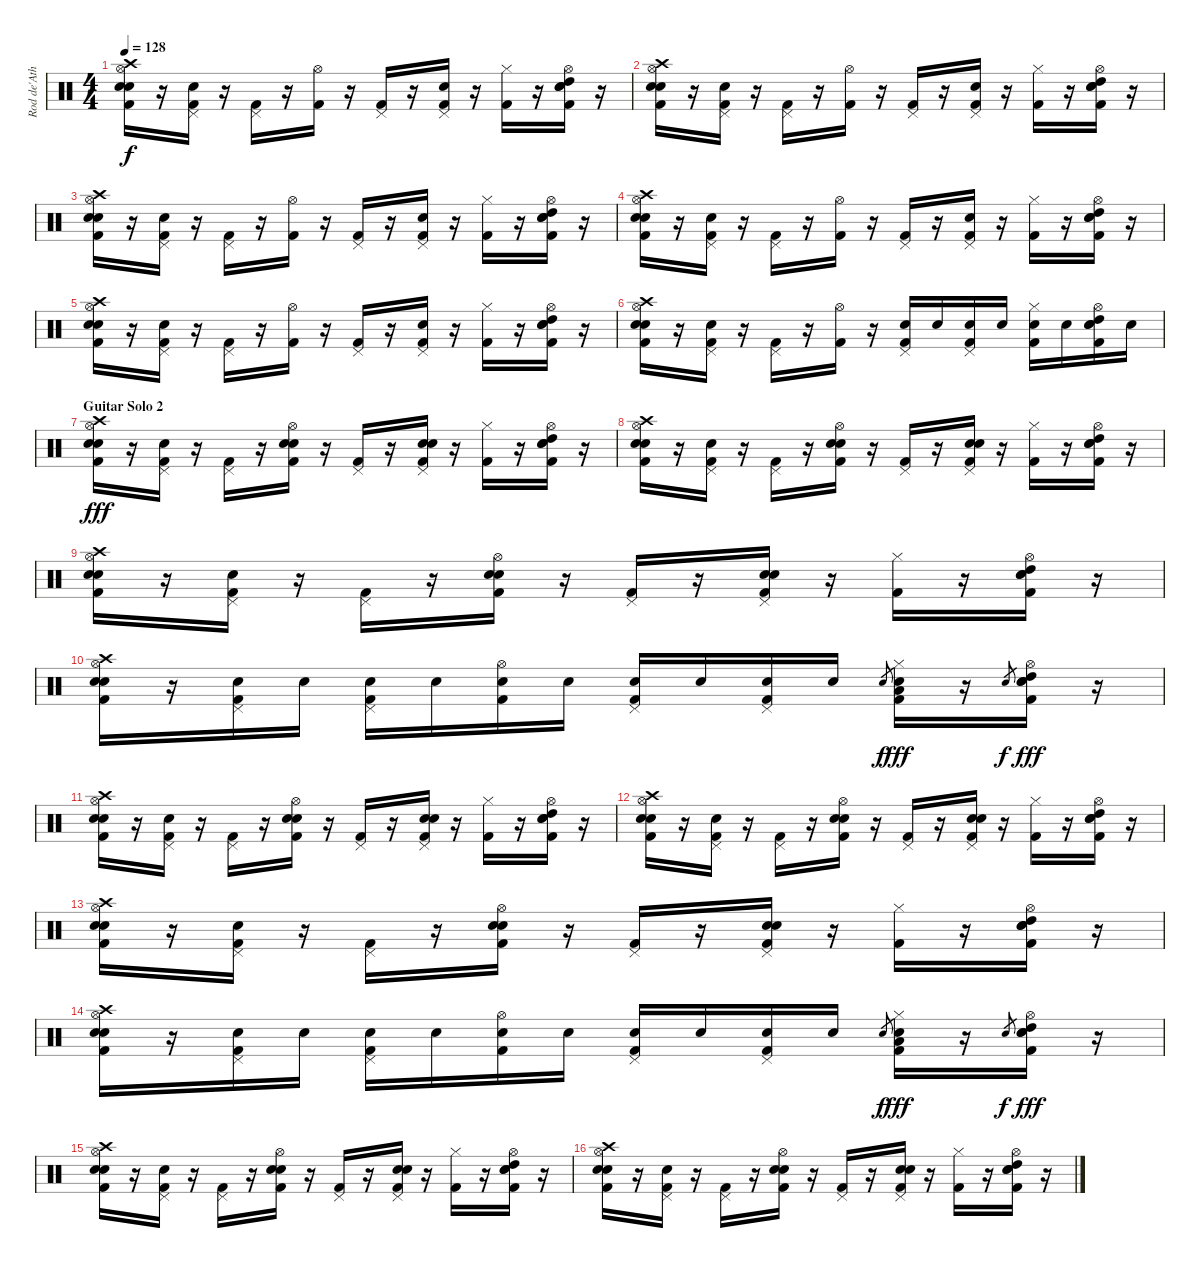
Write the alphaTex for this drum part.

\track ("Rod de'Ath" "Rod de'Ath") {instrument percussion}
\staff {score}
\articulation defaults
\ts (4 4)
\tempo 128
\clef neutral
\ks c
("Crash high (hit)" "Hi-Hat (open)" "Snare (hit) 2" "Snare (hit) 2" "Kick (hit) 2").16{dy f} r.16 ("Pedal Hi-Hat (hit)" "Snare (hit) 2" "Kick (hit) 2").16 r.16 ("Pedal Hi-Hat (hit)" "Kick (hit) 2").16 r.16 ("Hi-Hat (open)" "Kick (hit) 2").16 r.16 ("Pedal Hi-Hat (hit)" "Kick (hit) 2").16 r.16 ("Pedal Hi-Hat (hit)" "Snare (hit) 2" "Kick (hit) 2").16 r.16 ("Hi-Hat (closed)" "Kick (hit) 2").16 r.16 ("Hi-Hat (open)" "Snare (hit) 2" "Snare (hit) 2" "High Tom (hit)" "Kick (hit) 2").16 r.16 |
("Crash high (hit)" "Hi-Hat (open)" "Snare (hit) 2" "Snare (hit) 2" "Kick (hit) 2").16 r.16 ("Pedal Hi-Hat (hit)" "Snare (hit) 2" "Kick (hit) 2").16 r.16 ("Pedal Hi-Hat (hit)" "Kick (hit) 2").16 r.16 ("Hi-Hat (open)" "Kick (hit) 2").16 r.16 ("Pedal Hi-Hat (hit)" "Kick (hit) 2").16 r.16 ("Pedal Hi-Hat (hit)" "Snare (hit) 2" "Kick (hit) 2").16 r.16 ("Hi-Hat (closed)" "Kick (hit) 2").16 r.16 ("Hi-Hat (open)" "Snare (hit) 2" "Snare (hit) 2" "High Tom (hit)" "Kick (hit) 2").16 r.16 |
("Crash high (hit)" "Hi-Hat (open)" "Snare (hit) 2" "Snare (hit) 2" "Kick (hit) 2").16 r.16 ("Pedal Hi-Hat (hit)" "Snare (hit) 2" "Kick (hit) 2").16 r.16 ("Pedal Hi-Hat (hit)" "Kick (hit) 2").16 r.16 ("Hi-Hat (open)" "Kick (hit) 2").16 r.16 ("Pedal Hi-Hat (hit)" "Kick (hit) 2").16 r.16 ("Pedal Hi-Hat (hit)" "Snare (hit) 2" "Kick (hit) 2").16 r.16 ("Hi-Hat (closed)" "Kick (hit) 2").16 r.16 ("Hi-Hat (open)" "Snare (hit) 2" "Snare (hit) 2" "High Tom (hit)" "Kick (hit) 2").16 r.16 |
("Crash high (hit)" "Hi-Hat (open)" "Snare (hit) 2" "Snare (hit) 2" "Kick (hit) 2").16 r.16 ("Pedal Hi-Hat (hit)" "Snare (hit) 2" "Kick (hit) 2").16 r.16 ("Pedal Hi-Hat (hit)" "Kick (hit) 2").16 r.16 ("Hi-Hat (open)" "Kick (hit) 2").16 r.16 ("Pedal Hi-Hat (hit)" "Kick (hit) 2").16 r.16 ("Pedal Hi-Hat (hit)" "Snare (hit) 2" "Kick (hit) 2").16 r.16 ("Hi-Hat (closed)" "Kick (hit) 2").16 r.16 ("Hi-Hat (open)" "Snare (hit) 2" "Snare (hit) 2" "High Tom (hit)" "Kick (hit) 2").16 r.16 |
("Crash high (hit)" "Hi-Hat (open)" "Snare (hit) 2" "Snare (hit) 2" "Kick (hit) 2").16 r.16 ("Pedal Hi-Hat (hit)" "Snare (hit) 2" "Kick (hit) 2").16 r.16 ("Pedal Hi-Hat (hit)" "Kick (hit) 2").16 r.16 ("Hi-Hat (open)" "Kick (hit) 2").16 r.16 ("Pedal Hi-Hat (hit)" "Kick (hit) 2").16 r.16 ("Pedal Hi-Hat (hit)" "Snare (hit) 2" "Kick (hit) 2").16 r.16 ("Hi-Hat (closed)" "Kick (hit) 2").16 r.16 ("Hi-Hat (open)" "Snare (hit) 2" "Snare (hit) 2" "High Tom (hit)" "Kick (hit) 2").16 r.16 |
("Crash high (hit)" "Hi-Hat (open)" "Snare (hit) 2" "Snare (hit) 2" "Kick (hit) 2").16 r.16 ("Pedal Hi-Hat (hit)" "Snare (hit) 2" "Kick (hit) 2").16 r.16 ("Pedal Hi-Hat (hit)" "Kick (hit) 2").16 r.16 ("Hi-Hat (open)" "Kick (hit) 2").16 r.16 ("Pedal Hi-Hat (hit)" "Electric Snare (hit)" "Kick (hit) 2").16 "Electric Snare (hit)".16 ("Pedal Hi-Hat (hit)" "Electric Snare (hit)" "Kick (hit) 2").16 "Electric Snare (hit)".16 ("Hi-Hat (closed)" "Electric Snare (hit)" "Kick (hit) 2").16 "Electric Snare (hit)".16 ("Hi-Hat (open)" "Snare (hit) 2" "Electric Snare (hit)" "High Tom (hit)" "Kick (hit) 2").16 "Electric Snare (hit)".16 |
\section ("" "Guitar Solo 2")
("Crash high (hit)" "Hi-Hat (open)" "Snare (hit) 2" "Snare (hit) 2" "Kick (hit) 2").16{dy fff} r.16 ("Pedal Hi-Hat (hit)" "Snare (hit) 2" "Kick (hit) 2").16 r.16 ("Pedal Hi-Hat (hit)" "Kick (hit) 2").16 r.16 ("Hi-Hat (open)" "Electric Snare (hit)" "Electric Snare (hit)" "Kick (hit) 2").16 r.16 ("Pedal Hi-Hat (hit)" "Kick (hit) 2").16 r.16 ("Pedal Hi-Hat (hit)" "Electric Snare (hit)" "Electric Snare (hit)" "Kick (hit) 2").16 r.16 ("Hi-Hat (closed)" "Kick (hit) 2").16 r.16 ("Hi-Hat (open)" "Snare (hit) 2" "Electric Snare (hit)" "High Tom (hit)" "Kick (hit) 2").16 r.16 |
("Crash high (hit)" "Hi-Hat (open)" "Snare (hit) 2" "Snare (hit) 2" "Kick (hit) 2").16 r.16 ("Pedal Hi-Hat (hit)" "Snare (hit) 2" "Kick (hit) 2").16 r.16 ("Pedal Hi-Hat (hit)" "Kick (hit) 2").16 r.16 ("Hi-Hat (open)" "Electric Snare (hit)" "Electric Snare (hit)" "Kick (hit) 2").16 r.16 ("Pedal Hi-Hat (hit)" "Kick (hit) 2").16 r.16 ("Pedal Hi-Hat (hit)" "Electric Snare (hit)" "Electric Snare (hit)" "Kick (hit) 2").16 r.16 ("Hi-Hat (closed)" "Kick (hit) 2").16 r.16 ("Hi-Hat (open)" "Snare (hit) 2" "Electric Snare (hit)" "High Tom (hit)" "Kick (hit) 2").16 r.16 |
("Crash high (hit)" "Hi-Hat (open)" "Snare (hit) 2" "Snare (hit) 2" "Kick (hit) 2").16 r.16 ("Pedal Hi-Hat (hit)" "Snare (hit) 2" "Kick (hit) 2").16 r.16 ("Pedal Hi-Hat (hit)" "Kick (hit) 2").16 r.16 ("Hi-Hat (open)" "Electric Snare (hit)" "Electric Snare (hit)" "Kick (hit) 2").16 r.16 ("Pedal Hi-Hat (hit)" "Kick (hit) 2").16 r.16 ("Pedal Hi-Hat (hit)" "Electric Snare (hit)" "Electric Snare (hit)" "Kick (hit) 2").16 r.16 ("Hi-Hat (closed)" "Kick (hit) 2").16 r.16 ("Hi-Hat (open)" "Snare (hit) 2" "Electric Snare (hit)" "High Tom (hit)" "Kick (hit) 2").16 r.16 |
("Crash high (hit)" "Hi-Hat (open)" "Snare (hit) 2" "Electric Snare (hit)" "Kick (hit) 2").16 r.16 ("Pedal Hi-Hat (hit)" "Electric Snare (hit)" "Kick (hit) 2").16 "Electric Snare (hit)".16 ("Pedal Hi-Hat (hit)" "Electric Snare (hit)" "Kick (hit) 2").16 "Electric Snare (hit)".16 ("Hi-Hat (open)" "Electric Snare (hit)" "Kick (hit) 2").16 "Electric Snare (hit)".16 ("Pedal Hi-Hat (hit)" "Snare (hit) 2" "Kick (hit) 2").16 "Snare (hit) 2".16 ("Pedal Hi-Hat (hit)" "Snare (hit) 2" "Kick (hit) 2").16 "Electric Snare (hit)".16 "Snare (hit) 2".8{gr dy f} ("Hi-Hat (closed)" "Snare (hit) 2" "Low Tom (hit)" "Kick (hit) 2").16{dy fff} r.16 "Electric Snare (hit)".8{gr dy f} ("Hi-Hat (open)" "Snare (hit) 2" "Electric Snare (hit)" "High Tom (hit)" "Kick (hit) 2").16{dy fff} r.16 |
("Crash high (hit)" "Hi-Hat (open)" "Snare (hit) 2" "Snare (hit) 2" "Kick (hit) 2").16 r.16 ("Pedal Hi-Hat (hit)" "Snare (hit) 2" "Kick (hit) 2").16 r.16 ("Pedal Hi-Hat (hit)" "Kick (hit) 2").16 r.16 ("Hi-Hat (open)" "Electric Snare (hit)" "Electric Snare (hit)" "Kick (hit) 2").16 r.16 ("Pedal Hi-Hat (hit)" "Kick (hit) 2").16 r.16 ("Pedal Hi-Hat (hit)" "Electric Snare (hit)" "Electric Snare (hit)" "Kick (hit) 2").16 r.16 ("Hi-Hat (closed)" "Kick (hit) 2").16 r.16 ("Hi-Hat (open)" "Snare (hit) 2" "Electric Snare (hit)" "High Tom (hit)" "Kick (hit) 2").16 r.16 |
("Crash high (hit)" "Hi-Hat (open)" "Snare (hit) 2" "Snare (hit) 2" "Kick (hit) 2").16 r.16 ("Pedal Hi-Hat (hit)" "Snare (hit) 2" "Kick (hit) 2").16 r.16 ("Pedal Hi-Hat (hit)" "Kick (hit) 2").16 r.16 ("Hi-Hat (open)" "Electric Snare (hit)" "Electric Snare (hit)" "Kick (hit) 2").16 r.16 ("Pedal Hi-Hat (hit)" "Kick (hit) 2").16 r.16 ("Pedal Hi-Hat (hit)" "Electric Snare (hit)" "Electric Snare (hit)" "Kick (hit) 2").16 r.16 ("Hi-Hat (closed)" "Kick (hit) 2").16 r.16 ("Hi-Hat (open)" "Snare (hit) 2" "Electric Snare (hit)" "High Tom (hit)" "Kick (hit) 2").16 r.16 |
("Crash high (hit)" "Hi-Hat (open)" "Snare (hit) 2" "Snare (hit) 2" "Kick (hit) 2").16 r.16 ("Pedal Hi-Hat (hit)" "Snare (hit) 2" "Kick (hit) 2").16 r.16 ("Pedal Hi-Hat (hit)" "Kick (hit) 2").16 r.16 ("Hi-Hat (open)" "Electric Snare (hit)" "Electric Snare (hit)" "Kick (hit) 2").16 r.16 ("Pedal Hi-Hat (hit)" "Kick (hit) 2").16 r.16 ("Pedal Hi-Hat (hit)" "Electric Snare (hit)" "Electric Snare (hit)" "Kick (hit) 2").16 r.16 ("Hi-Hat (closed)" "Kick (hit) 2").16 r.16 ("Hi-Hat (open)" "Snare (hit) 2" "Electric Snare (hit)" "High Tom (hit)" "Kick (hit) 2").16 r.16 |
("Crash high (hit)" "Hi-Hat (open)" "Snare (hit) 2" "Electric Snare (hit)" "Kick (hit) 2").16 r.16 ("Pedal Hi-Hat (hit)" "Electric Snare (hit)" "Kick (hit) 2").16 "Electric Snare (hit)".16 ("Pedal Hi-Hat (hit)" "Electric Snare (hit)" "Kick (hit) 2").16 "Electric Snare (hit)".16 ("Hi-Hat (open)" "Electric Snare (hit)" "Kick (hit) 2").16 "Electric Snare (hit)".16 ("Pedal Hi-Hat (hit)" "Snare (hit) 2" "Kick (hit) 2").16 "Snare (hit) 2".16 ("Pedal Hi-Hat (hit)" "Snare (hit) 2" "Kick (hit) 2").16 "Electric Snare (hit)".16 "Snare (hit) 2".8{gr dy f} ("Hi-Hat (closed)" "Snare (hit) 2" "Low Tom (hit)" "Kick (hit) 2").16{dy fff} r.16 "Electric Snare (hit)".8{gr dy f} ("Hi-Hat (open)" "Snare (hit) 2" "Electric Snare (hit)" "High Tom (hit)" "Kick (hit) 2").16{dy fff} r.16 |
("Crash high (hit)" "Hi-Hat (open)" "Snare (hit) 2" "Snare (hit) 2" "Kick (hit) 2").16 r.16 ("Pedal Hi-Hat (hit)" "Snare (hit) 2" "Kick (hit) 2").16 r.16 ("Pedal Hi-Hat (hit)" "Kick (hit) 2").16 r.16 ("Hi-Hat (open)" "Electric Snare (hit)" "Electric Snare (hit)" "Kick (hit) 2").16 r.16 ("Pedal Hi-Hat (hit)" "Kick (hit) 2").16 r.16 ("Pedal Hi-Hat (hit)" "Electric Snare (hit)" "Electric Snare (hit)" "Kick (hit) 2").16 r.16 ("Hi-Hat (closed)" "Kick (hit) 2").16 r.16 ("Hi-Hat (open)" "Snare (hit) 2" "Electric Snare (hit)" "High Tom (hit)" "Kick (hit) 2").16 r.16 |
("Crash high (hit)" "Hi-Hat (open)" "Snare (hit) 2" "Snare (hit) 2" "Kick (hit) 2").16 r.16 ("Pedal Hi-Hat (hit)" "Snare (hit) 2" "Kick (hit) 2").16 r.16 ("Pedal Hi-Hat (hit)" "Kick (hit) 2").16 r.16 ("Hi-Hat (open)" "Electric Snare (hit)" "Electric Snare (hit)" "Kick (hit) 2").16 r.16 ("Pedal Hi-Hat (hit)" "Kick (hit) 2").16 r.16 ("Pedal Hi-Hat (hit)" "Electric Snare (hit)" "Electric Snare (hit)" "Kick (hit) 2").16 r.16 ("Hi-Hat (closed)" "Kick (hit) 2").16 r.16 ("Hi-Hat (open)" "Snare (hit) 2" "Electric Snare (hit)" "High Tom (hit)" "Kick (hit) 2").16 r.16
